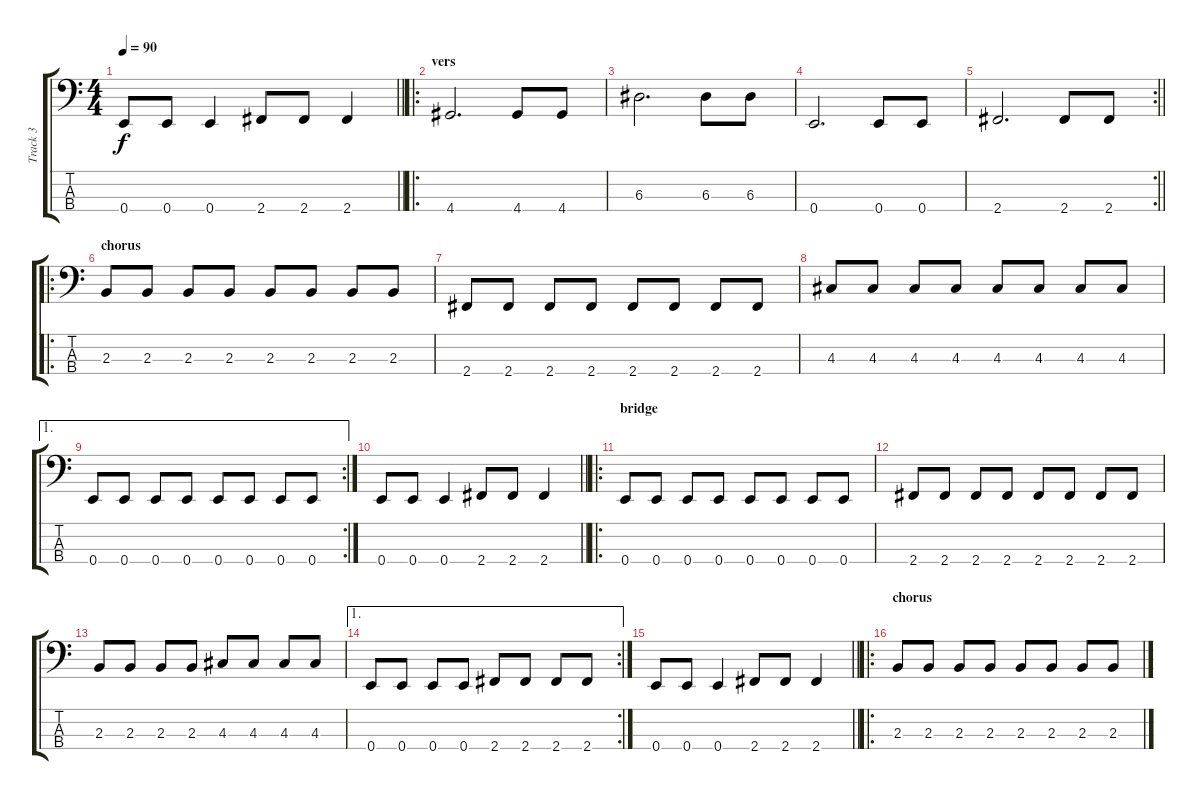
\track ("Track 3" "Track 3") {instrument electricbassfinger}
\staff {score tabs}
\tuning (G2 D2 A1 E1) {hide}
\ts (4 4)
\tempo 90
\clef f4
\barLineRight lightlight
\ks c
0.4.8{dy f} 0.4.8 0.4.4 2.4.8 2.4.8 2.4.4 |
\ro
\section ("" "vers")
4.4.2{d} 4.4.8 4.4.8 |
6.3.2{d} 6.3.8 6.3.8 |
0.4.2{d} 0.4.8 0.4.8 |
\rc 2
\barLineRight lightlight
2.4.2{d} 2.4.8 2.4.8 |
\ro
\section ("" "chorus")
2.3.8 2.3.8 2.3.8 2.3.8 2.3.8 2.3.8 2.3.8 2.3.8 |
2.4.8 2.4.8 2.4.8 2.4.8 2.4.8 2.4.8 2.4.8 2.4.8 |
4.3.8 4.3.8 4.3.8 4.3.8 4.3.8 4.3.8 4.3.8 4.3.8 |
\ae 1
\rc 2
0.4.8 0.4.8 0.4.8 0.4.8 0.4.8 0.4.8 0.4.8 0.4.8 |
\barLineRight lightlight
0.4.8 0.4.8 0.4.4 2.4.8 2.4.8 2.4.4 |
\ro
\section ("" "bridge")
0.4.8 0.4.8 0.4.8 0.4.8 0.4.8 0.4.8 0.4.8 0.4.8 |
2.4.8 2.4.8 2.4.8 2.4.8 2.4.8 2.4.8 2.4.8 2.4.8 |
2.3.8 2.3.8 2.3.8 2.3.8 4.3.8 4.3.8 4.3.8 4.3.8 |
\ae 1
\rc 2
0.4.8 0.4.8 0.4.8 0.4.8 2.4.8 2.4.8 2.4.8 2.4.8 |
\barLineRight lightlight
0.4.8 0.4.8 0.4.4 2.4.8 2.4.8 2.4.4 |
\ro
\section ("" "chorus")
2.3.8 2.3.8 2.3.8 2.3.8 2.3.8 2.3.8 2.3.8 2.3.8
